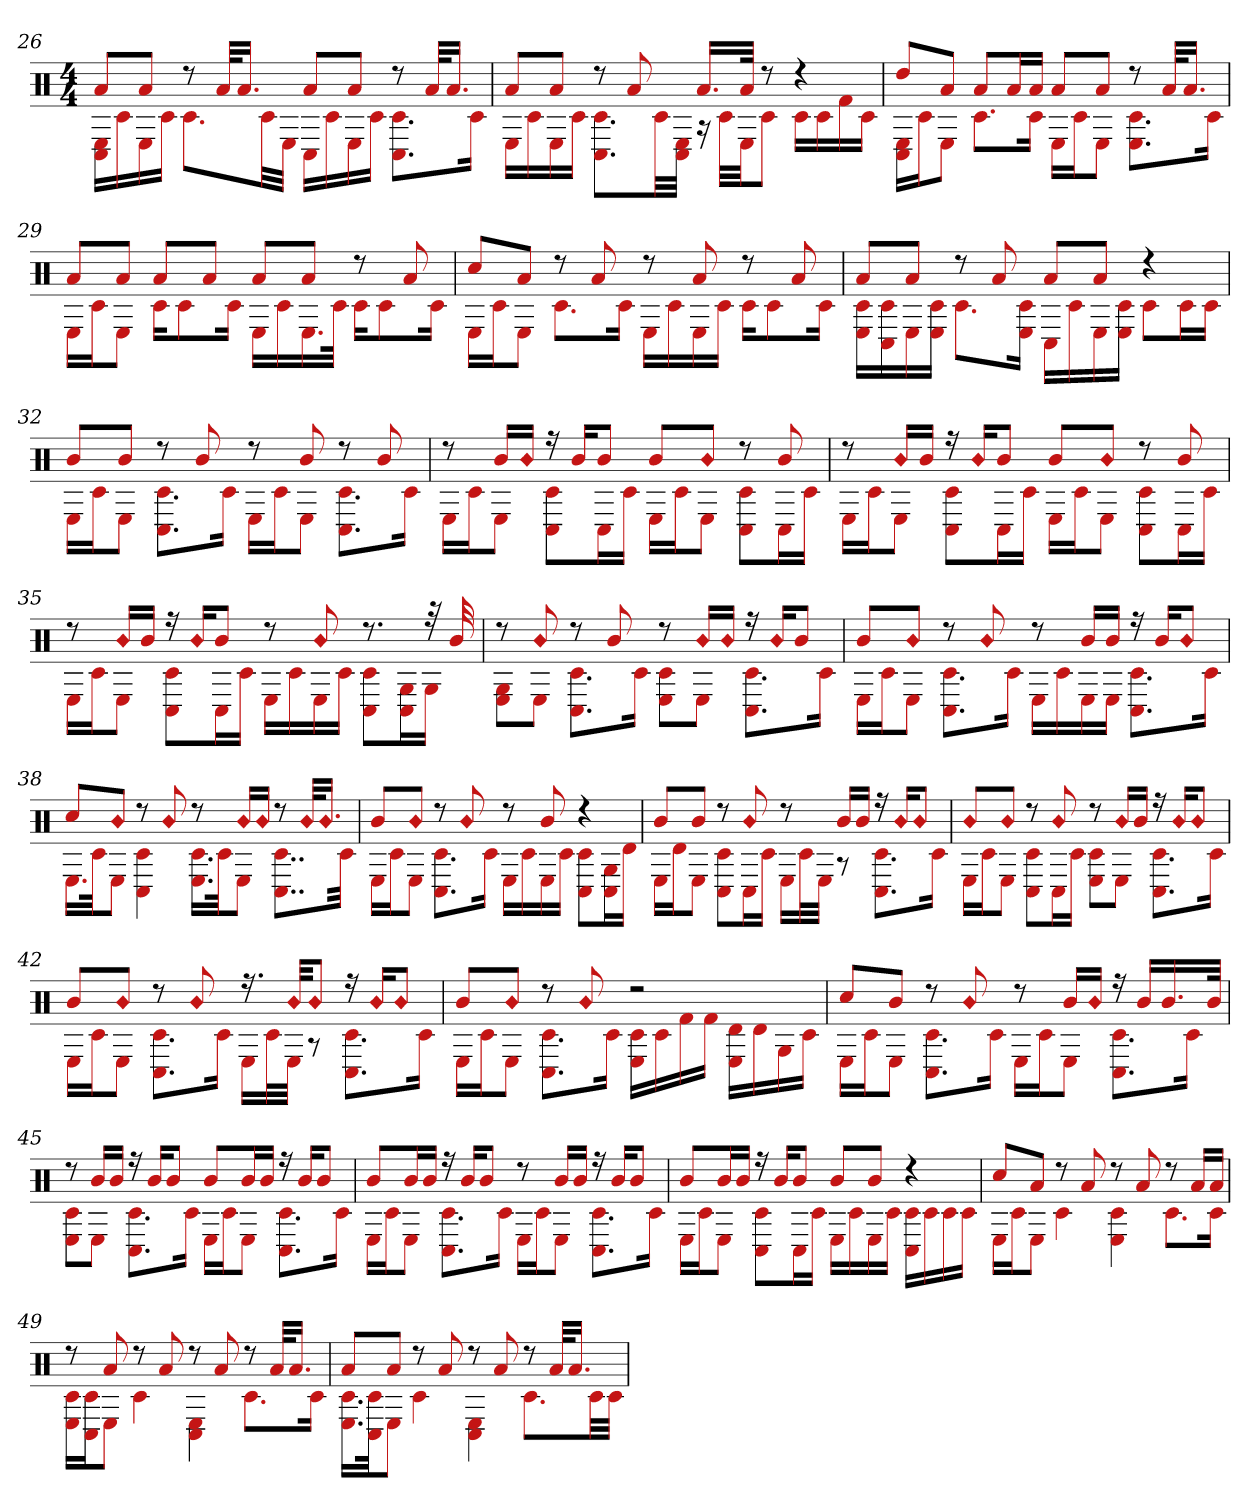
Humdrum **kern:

**kern
*part1
*staff1
*clefX
*k[]
*M4/4
=26
*^
8aL	16E 16C#LL
.	16c#
8aJ	16E
.	16c#JJ
8r	8.c#L
32aKLL	.
16.aJJ	.
.	32c#LL
.	32EJJJ
8aL	16C#LL
.	16c#
8aJ	16E
.	16c#JJ
8r	8.C# 8.c#L
32aKLL	.
16.aJJ	.
.	16c#Jk
=27	=27
8aL	16ELL
.	16c#
8aJ	16E
.	16c#JJ
8r	8.C# 8.c#L
8a	.
.	32c#LL
.	32E 32C#JJJ
16.aLL	16r
.	32c#LLL
32aJJk	32EJJ
8r	8c#J
4r	16c#LL
.	16c#
.	16f#
.	16c#JJ
=28	=28
8ddL	16E 16C#LL
.	16c#J
8aJ	8EJ
8aL	8.c#L
16aL	.
16aJJ	16c#Jk
8aL	16ELL
.	16c#J
8aJ	8EJ
8r	8.E 8.c#L
32aKLL	.
16.aJJ	.
.	16c#Jk
=29	=29
8aL	16ELL
.	16c#J
8aJ	8EJ
8aL	16c#KL
.	8c#
8aJ	.
.	16c#Jk
8aL	16ELL
.	16c#
8aJ	16.E
.	32c#JJk
8r	16c#KL
.	8c#
8a	.
.	16c#Jk
=30	=30
8cc#L	16ELL
.	16c#J
8aJ	8EJ
8r	8.c#L
8a	.
.	16c#Jk
8r	16ELL
.	16c#
8a	16E
.	16c#JJ
8r	16c#KL
.	8c#
8a	.
.	16c#Jk
=31	=31
8aL	16c# 16ELL
.	16C# 16c#
8aJ	16E
.	16c# 16EJJ
8r	8.c#L
8a	.
.	16c# 16EJk
8aL	16C#LL
.	16c#
8aJ	16E
.	16c# 16EJJ
4r	8c#L
.	16c#L
.	16c#JJ
=32	=32
8bL	16ELL
.	16c#J
8bJ	8EJ
8r	8.c# 8.C#L
8b	.
.	16c#Jk
8r	16ELL
.	16c#J
8b	8EJ
8r	8.c# 8.C#L
8b	.
.	16c#Jk
=33	=33
8r	16ELL
.	16c#J
16bLL	8EJ
!LO:N:head=diamond	!
16bJJ	.
16r	8C# 8c#L
16bKL	.
8bJ	16C#L
.	16c#JJ
8bL	16ELL
.	16c#J
!LO:N:head=diamond	!
8bJ	8EJ
8r	8c# 8C#L
8b	16C#L
.	16c#JJ
=34	=34
8r	16ELL
.	16c#J
!LO:N:head=diamond	!
16bLL	8EJ
16bJJ	.
16r	8C# 8c#L
!LO:N:head=diamond	!
16bKL	.
8bJ	16C#L
.	16c#JJ
8bL	16ELL
.	16c#J
!LO:N:head=diamond	!
8bJ	8EJ
8r	8c# 8C#L
8b	16C#L
.	16c#JJ
=35	=35
8r	16ELL
.	16c#J
!LO:N:head=diamond	!
16bLL	8EJ
16bJJ	.
16r	8C# 8c#L
!LO:N:head=diamond	!
16bKL	.
8bJ	16C#L
.	16c#JJ
8r	16ELL
.	16c#
!LO:N:head=diamond	!
8b	16E
.	16c#JJ
8.r	8C# 8c#L
.	16C# 16GL
32r	16GJJ
32b	.
=36	=36
8r	8E 8GL
!LO:N:head=diamond	!
8b	8EJ
8r	8.c# 8.C#L
8b	.
.	16c#Jk
8r	8E 8c#L
!LO:N:head=diamond	!
16bLL	8EJ
!LO:N:head=diamond	!
16bJJ	.
16r	8.C# 8.c#L
!LO:N:head=diamond	!
16bKL	.
8bJ	.
.	16c#Jk
=37	=37
8bL	16ELL
.	16c#J
!LO:N:head=diamond	!
8bJ	8EJ
8r	8.c# 8.C#L
!LO:N:head=diamond	!
8b	.
.	16c#Jk
8r	16ELL
.	16c#
16bLL	16E
16bJJ	16EJJ
16r	8.C# 8.c#L
16bKL	.
!LO:N:head=diamond	!
8bJ	.
.	16c#Jk
=38	=38
8cc#L	16.ELL
.	32c#Jk
!LO:N:head=diamond	!
8bJ	8EJ
8r	4c# 4C#
!LO:N:head=diamond	!
8b	.
8r	16.c# 16.ELL
.	32c#Jk
!LO:N:head=diamond	!
16bLL	8EJ
!LO:N:head=diamond	!
16bJJ	.
8r	8..C# 8..c#L
!LO:N:head=diamond	!
32bKLL	.
!LO:N:head=diamond	!
16.bJJ	.
.	32c#Jkk
=39	=39
8bL	16ELL
.	16c#J
!LO:N:head=diamond	!
8bJ	8EJ
8r	8.c# 8.C#L
!LO:N:head=diamond	!
8b	.
.	16c#Jk
8r	16ELL
.	16c#
8b	16E
.	16c#JJ
4r	8C# 8c#L
.	16C# 16GL
.	16dJJ
=40	=40
8bL	16ELL
.	16dJ
8bJ	8EJ
8r	8c# 8C#L
!LO:N:head=diamond	!
8b	16C#L
.	16c#JJ
8r	16ELL
.	32c#L
.	32EJJJ
16bLL	8r
16bJJ	.
16r	8.C# 8.c#L
!LO:N:head=diamond	!
16bKL	.
!LO:N:head=diamond	!
8bJ	.
.	16c#Jk
=41	=41
!LO:N:head=diamond	!
8bL	16ELL
.	16c#J
!LO:N:head=diamond	!
8bJ	8EJ
8r	8c# 8C#L
!LO:N:head=diamond	!
8b	16C#L
.	16c#JJ
8r	8E 8c#L
!LO:N:head=diamond	!
16bLL	8EJ
16bJJ	.
16r	8.C# 8.c#L
!LO:N:head=diamond	!
16bKL	.
!LO:N:head=diamond	!
8bJ	.
.	16c#Jk
=42	=42
8bL	16ELL
.	16c#J
!LO:N:head=diamond	!
8bJ	8EJ
8r	8.C# 8.c#L
!LO:N:head=diamond	!
8b	.
.	16c#Jk
16.r	16ELL
.	32c#L
!LO:N:head=diamond	!
32bKKL	32EJJJ
!LO:N:head=diamond	!
8bJ	8r
16r	8.C# 8.c#L
!LO:N:head=diamond	!
16bKL	.
!LO:N:head=diamond	!
8bJ	.
.	16c#Jk
=43	=43
8bL	16ELL
.	16c#J
!LO:N:head=diamond	!
8bJ	8EJ
8r	8.c# 8.C#L
!LO:N:head=diamond	!
8b	.
.	16c#Jk
2r	16E 16c#LL
.	16c#
.	16f#
.	16f#JJ
.	16E 16dLL
.	16d
.	16G
.	16c#JJ
=44	=44
8cc#L	16ELL
.	16c#J
8bJ	8EJ
8r	8.c# 8.C#L
!LO:N:head=diamond	!
8b	.
.	16c#Jk
8r	16ELL
.	16c#J
16bLL	8EJ
!LO:N:head=diamond	!
16bJJ	.
16r	8.c# 8.C#L
16bLL	.
16.b	.
.	16c#Jk
32bJJk	.
=45	=45
8r	8E 8c#L
16bLL	8EJ
16bJJ	.
16r	8.c# 8.C#L
16bKL	.
8bJ	.
.	16c#Jk
8bL	16ELL
.	16c#J
16bL	8EJ
16bJJ	.
16r	8.c# 8.C#L
16bKL	.
8bJ	.
.	16c#Jk
=46	=46
8bL	16ELL
.	16c#J
16bL	8EJ
16bJJ	.
16r	8.c# 8.C#L
16bKL	.
8bJ	.
.	16c#Jk
8r	16ELL
.	16c#J
16bLL	8EJ
16bJJ	.
16r	8.c# 8.C#L
16bKL	.
8bJ	.
.	16c#Jk
=47	=47
8bL	16ELL
.	16c#J
16bL	8EJ
16bJJ	.
16r	8c# 8C#L
16bKL	.
8bJ	16C#L
.	16c#JJ
8bL	16ELL
.	16c#
8bJ	16E
.	16c#JJ
4r	16C# 16c#LL
.	16c#
.	16c#
.	16c#JJ
=48	=48
8cc#L	16ELL
.	16c#J
8aJ	8EJ
8r	4c#
8a	.
8r	4c# 4E
8a	.
8r	8.c#L
16aLL	.
16aJJ	16c#Jk
=49	=49
8r	16c# 16ELL
.	16C# 16c#J
8a	8EJ
8r	4c#
8a	.
8r	4C# 4E
8a	.
8r	8.c#L
32aKLL	.
16.aJJ	.
.	16c#Jk
=50	=50
8aL	16.c# 16.ELL
.	32c# 32C#Jk
8aJ	8EJ
8r	4c#
8a	.
8r	4E 4C#
8a	.
8r	8.c#L
32aKLL	.
16.aJJ	.
.	32c#LL
.	32c#JJJ
*v	*v
=
*-
